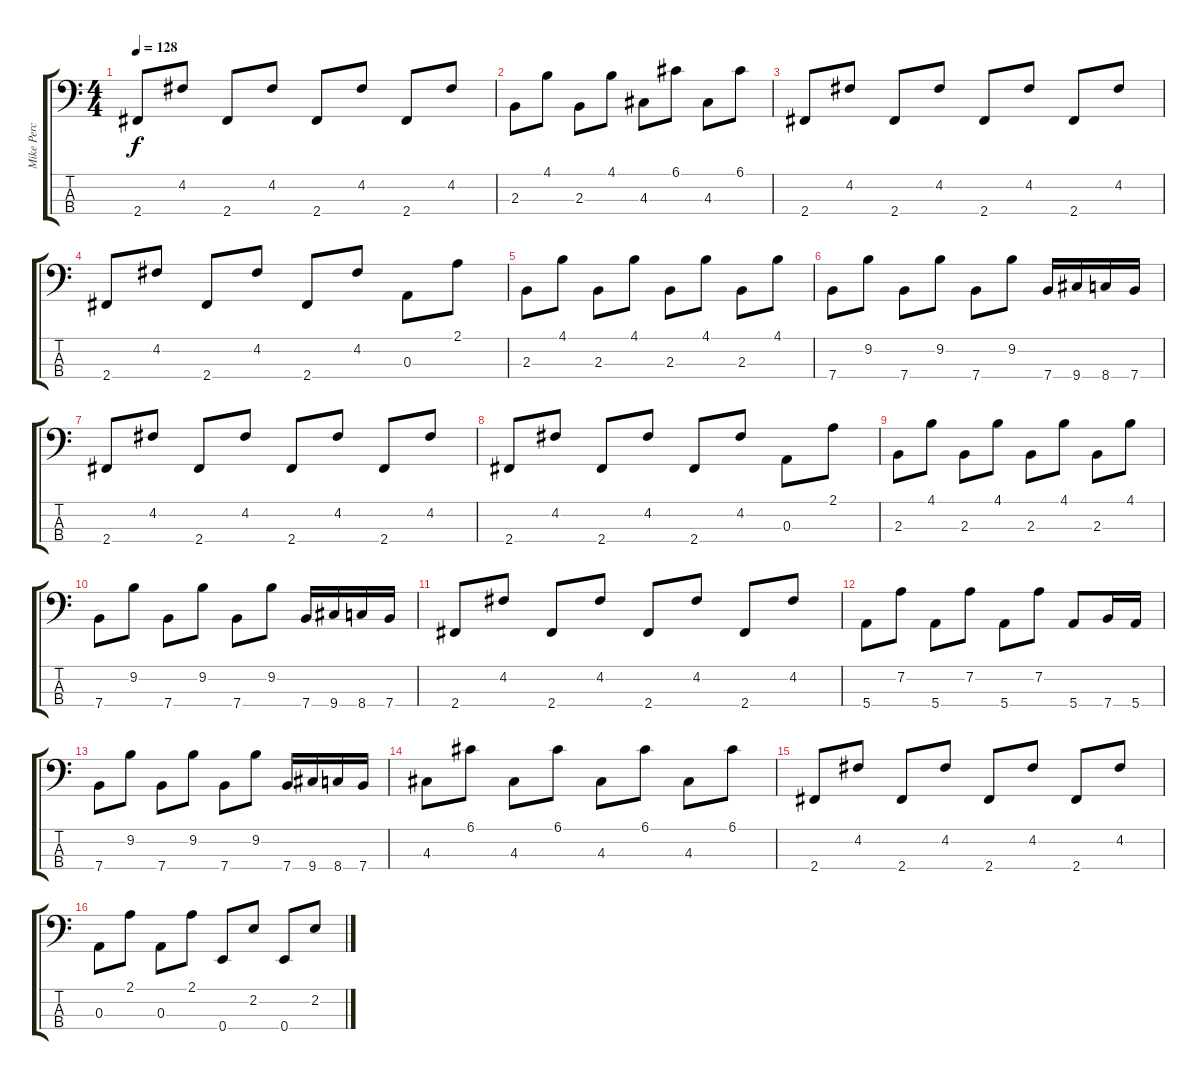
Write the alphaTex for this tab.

\track (" Mike Percy" " Mike Perc") {instrument slapbass1}
\staff {score tabs}
\tuning (G2 D2 A1 E1) {hide}
\ts (4 4)
\tempo 128
\clef f4
\ks c
2.4.8{dy f} 4.2.8 2.4.8 4.2.8 2.4.8 4.2.8 2.4.8 4.2.8 |
2.3.8 4.1.8 2.3.8 4.1.8 4.3.8 6.1.8 4.3.8 6.1.8 |
2.4.8 4.2.8 2.4.8 4.2.8 2.4.8 4.2.8 2.4.8 4.2.8 |
2.4.8 4.2.8 2.4.8 4.2.8 2.4.8 4.2.8 0.3.8 2.1.8 |
2.3.8 4.1.8 2.3.8 4.1.8 2.3.8 4.1.8 2.3.8 4.1.8 |
7.4.8 9.2.8 7.4.8 9.2.8 7.4.8 9.2.8 7.4.16 9.4.16 8.4.16 7.4.16 |
2.4.8 4.2.8 2.4.8 4.2.8 2.4.8 4.2.8 2.4.8 4.2.8 |
2.4.8 4.2.8 2.4.8 4.2.8 2.4.8 4.2.8 0.3.8 2.1.8 |
2.3.8 4.1.8 2.3.8 4.1.8 2.3.8 4.1.8 2.3.8 4.1.8 |
7.4.8 9.2.8 7.4.8 9.2.8 7.4.8 9.2.8 7.4.16 9.4.16 8.4.16 7.4.16 |
2.4.8 4.2.8 2.4.8 4.2.8 2.4.8 4.2.8 2.4.8 4.2.8 |
5.4.8 7.2.8 5.4.8 7.2.8 5.4.8 7.2.8 5.4.8 7.4.16 5.4.16 |
7.4.8 9.2.8 7.4.8 9.2.8 7.4.8 9.2.8 7.4.16 9.4.16 8.4.16 7.4.16 |
4.3.8 6.1.8 4.3.8 6.1.8 4.3.8 6.1.8 4.3.8 6.1.8 |
2.4.8 4.2.8 2.4.8 4.2.8 2.4.8 4.2.8 2.4.8 4.2.8 |
0.3.8 2.1.8 0.3.8 2.1.8 0.4.8 2.2.8 0.4.8 2.2.8
